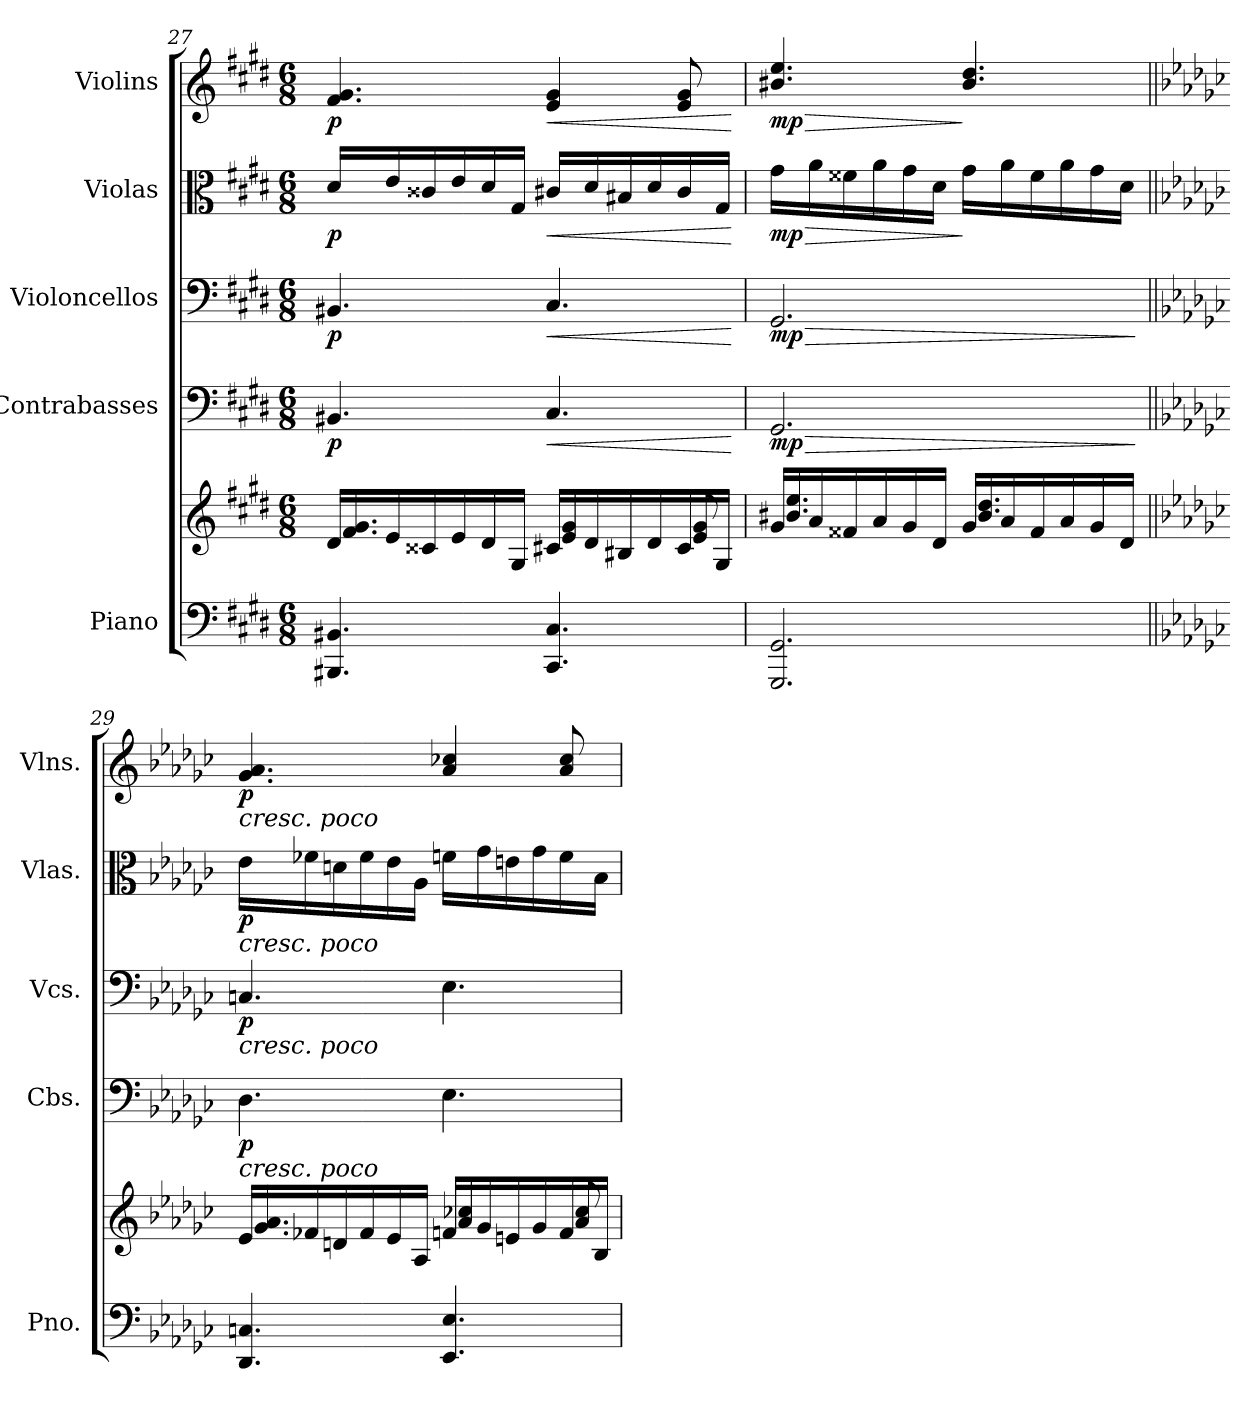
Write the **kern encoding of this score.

**kern	**kern	**kern	**dynam	**kern	**dynam	**kern	**dynam	**kern	**dynam
*part5	*part5	*part4	*part4	*part3	*part3	*part2	*part2	*part1	*part1
*staff6	*staff5	*staff4	*staff4	*staff3	*staff3	*staff2	*staff2	*staff1	*staff1
*I"Piano	*	*I"Contrabasses	*	*I"Violoncellos	*	*I"Violas	*	*I"Violins	*
*I'Pno.	*	*I'Cbs.	*	*I'Vcs.	*	*I'Vlas.	*	*I'Vlns.	*
*clefF4	*clefG2	*clefF4	*	*clefF4	*	*clefC3	*	*clefG2	*
*	*	*ITrd7c12	*	*	*	*	*	*	*
*k[f#c#g#d#]	*k[f#c#g#d#]	*k[f#c#g#d#]	*	*k[f#c#g#d#]	*	*k[f#c#g#d#]	*	*k[f#c#g#d#]	*
*M6/8	*M6/8	*M6/8	*	*M6/8	*	*M6/8	*	*M6/8	*
=27	=27	=27	=27	=27	=27	=27	=27	=27	=27
*	*^	*	*	*	*	*	*	*	*
!	!	!	!	!LO:DY:b	!	!LO:DY:b	!	!LO:DY:b	!	!LO:DY:b
4.BBB#X/ 4.BB#X/	16d#/LL	4.f#/ 4.g#/	4.BBB#X/	p	4.BB#X/	p	16d#/LL	p	4.f#/ 4.g#/	p
.	16e/	.	.	.	.	.	16e/	.	.	.
.	16c##X/	.	.	.	.	.	16c##X/	.	.	.
.	16e/	.	.	.	.	.	16e/	.	.	.
.	16d#/	.	.	.	.	.	16d#/	.	.	.
.	16G#/JJ	.	.	.	.	.	16G#/JJ	.	.	.
!	!	!	!	!LO:HP:b	!	!LO:HP:b	!	!LO:HP:b	!	!LO:HP:b
4.CC#/ 4.C#/	16c#X/LL	4e/ 4g#/	4.CC#/	<	4.C#/	<	16c#X/LL	<	4e/ 4g#/	<
.	16d#/	.	.	.	.	.	16d#/	.	.	.
.	16B#X/	.	.	.	.	.	16B#X/	.	.	.
.	16d#/	.	.	.	.	.	16d#/	.	.	.
.	16c#/	8e/ 8g#/	.	.	.	.	16c#/	.	8e/ 8g#/	.
.	16G#/JJ	.	.	.	.	.	16G#/JJ	.	.	.
*	*v	*v	*	*	*	*	*	*	*	*
.	.	.	[	.	[	.	[	.	[
=28	=28	=28	=28	=28	=28	=28	=28	=28	=28
*	*^	*	*	*	*	*	*	*	*
!	!	!	!	!LO:HP:b	!	!LO:HP:b	!	!LO:HP:b	!	!LO:HP:b
!	!	!	!	!LO:DY:n=1:b	!	!LO:DY:n=1:b	!	!LO:DY:n=1:b	!	!LO:DY:n=1:b
2.GGG#/ 2.GG#/	16g#/LL	4.b#X/ 4.ee/	2.GGG#/	> mp	2.GG#/	> mp	16g#\LL	> mp	4.b#X/ 4.ee/	> mp
.	16a/	.	.	.	.	.	16a\	.	.	.
.	16f##X/	.	.	.	.	.	16f##X\	.	.	.
.	16a/	.	.	.	.	.	16a\	.	.	.
.	16g#/	.	.	.	.	.	16g#\	.	.	.
.	16d#/JJ	.	.	.	.	.	16d#\JJ	.	.	.
.	16g#/LL	4.b#/ 4.dd#/	.	.	.	.	16g#\LL	]	4.b#/ 4.dd#/	]
.	16a/	.	.	.	.	.	16a\	.	.	.
.	16f##/	.	.	.	.	.	16f##\	.	.	.
.	16a/	.	.	.	.	.	16a\	.	.	.
.	16g#/	.	.	.	.	.	16g#\	.	.	.
.	16d#/JJ	.	.	.	.	.	16d#\JJ	.	.	.
*	*v	*v	*	*	*	*	*	*	*	*
.	.	.	]	.	]	.	.	.	.
!!LO:LB:g=z
=29||	=29||	=29||	=29||	=29||	=29||	=29||	=29||	=29||	=29||
*k[b-e-a-d-g-c-]	*k[b-e-a-d-g-c-]	*k[b-e-a-d-g-c-]	*	*k[b-e-a-d-g-c-]	*	*k[b-e-a-d-g-c-]	*	*k[b-e-a-d-g-c-]	*
*	*^	*	*	*	*	*	*	*	*
!	!	!	!	!	!	!	!	!	!LO:TX:b:i:t=cresc. poco	!
!	!	!	!	!	!	!	!LO:TX:b:i:t=cresc. poco	!	!	!
!	!	!	!	!	!LO:TX:b:i:t=cresc. poco	!	!	!	!	!
!	!	!	!LO:TX:b:i:t=cresc. poco	!	!	!	!	!	!	!
!	!	!	!	!LO:DY:b	!	!LO:DY:b	!	!LO:DY:b	!	!LO:DY:b
4.DD-/ 4.Cn/	16e-/LL	4.g-/ 4.a-/	4.DD-\	p	4.Cn/	p	16e-\LL	p	4.g-/ 4.a-/	p
.	16f-X/	.	.	.	.	.	16f-X\	.	.	.
.	16dn/	.	.	.	.	.	16dn\	.	.	.
.	16f-/	.	.	.	.	.	16f-\	.	.	.
.	16e-/	.	.	.	.	.	16e-\	.	.	.
.	16A-/JJ	.	.	.	.	.	16A-\JJ	.	.	.
4.EE-/ 4.E-/	16fn/LL	4a-/ 4cc-X/	4.EE-\	.	4.E-\	.	16fn\LL	.	4a-/ 4cc-X/	.
.	16g-/	.	.	.	.	.	16g-\	.	.	.
.	16en/	.	.	.	.	.	16en\	.	.	.
.	16g-/	.	.	.	.	.	16g-\	.	.	.
.	16f/	8a-/ 8cc-/	.	.	.	.	16f\	.	8a-/ 8cc-/	.
.	16B-/JJ	.	.	.	.	.	16B-\JJ	.	.	.
*	*v	*v	*	*	*	*	*	*	*	*
=	=	=	=	=	=	=	=	=	=
*-	*-	*-	*-	*-	*-	*-	*-	*-	*-
